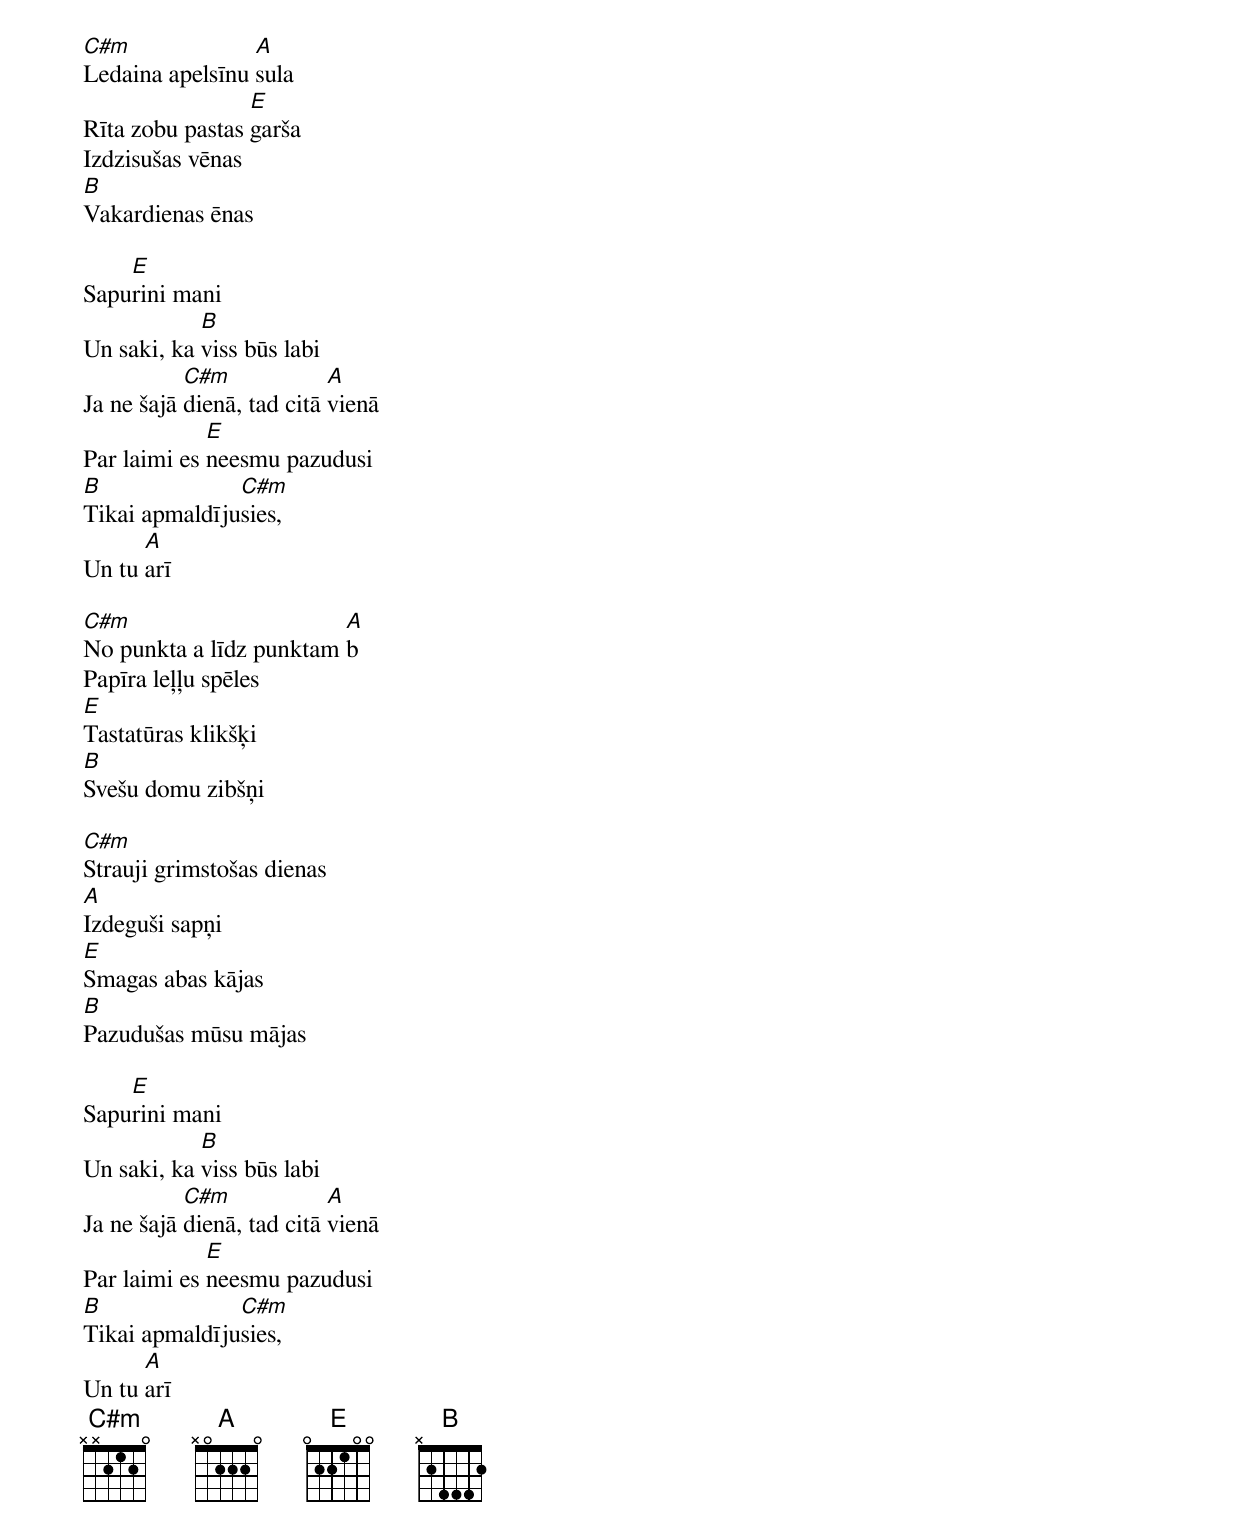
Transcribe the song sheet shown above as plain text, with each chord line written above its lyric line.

C#m              A
Ledaina apelsīnu sula
                 E
Rīta zobu pastas garša
Izdzisušas vēnas
B
Vakardienas ēnas

    E
Sapurini mani
            B
Un saki, ka viss būs labi
           C#m             A
Ja ne šajā dienā, tad citā vienā
             E
Par laimi es neesmu pazudusi
B              C#m
Tikai apmaldījusies,
      A
Un tu arī

C#m                      A
No punkta a līdz punktam b
Papīra leļļu spēles
E
Tastatūras klikšķi
B
Svešu domu zibšņi

C#m
Strauji grimstošas dienas
A
Izdeguši sapņi
E
Smagas abas kājas
B
Pazudušas mūsu mājas

    E
Sapurini mani
            B
Un saki, ka viss būs labi
           C#m             A
Ja ne šajā dienā, tad citā vienā
             E
Par laimi es neesmu pazudusi
B              C#m
Tikai apmaldījusies,
      A
Un tu arī
